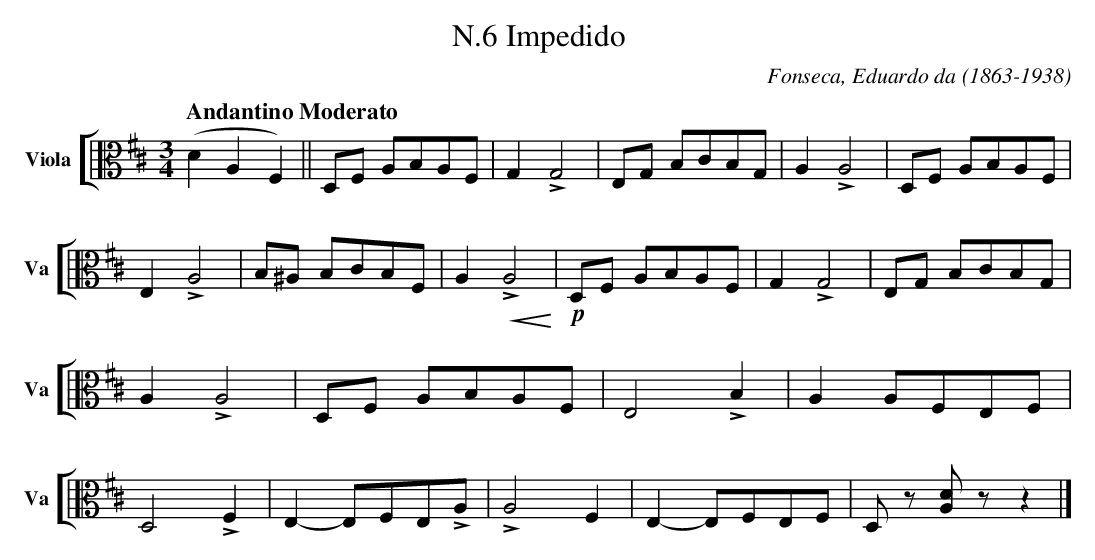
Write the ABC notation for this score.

X:1
T:N.6 Impedido
C:Fonseca, Eduardo da (1863-1938)
M:3/4
L:1/4
K:D
V: 4 clef=alto name="Viola" sname="Va"
%%staves [ 4 ]
[Q:"Andantino Moderato"]
   (DA,F,) || D,/F,/ A,/B,/A,/F,/ | G,!>!G,2 | E,/G,/ B,/C/B,/G,/ | A,!>!A,2 | D,/F,/ A,/B,/A,/F,/ | E,!>!A,2| \
   B,/^A,/ B,/C/B,/F,/ | A, !crescendo(! !>!A,2 !crescendo)! | !p! D,/F,/ A,/B,/A,/F,/ | G, !>!G,2 | \
   E,/G,/ B,/C/B,/G,/ | A, !>!A,2 |  D,/F,/ A,/B,/A,/F,/ | E,2 !>!B, | A, A,/F,/E,/F,/ | D,2 !>!F, | \
   E,-E,/F,/E,/!>!A,/ | !>!A,2F,| E,-E,/F,/E,/F,/ | D,/z/ [A,D]/z/ z |]
